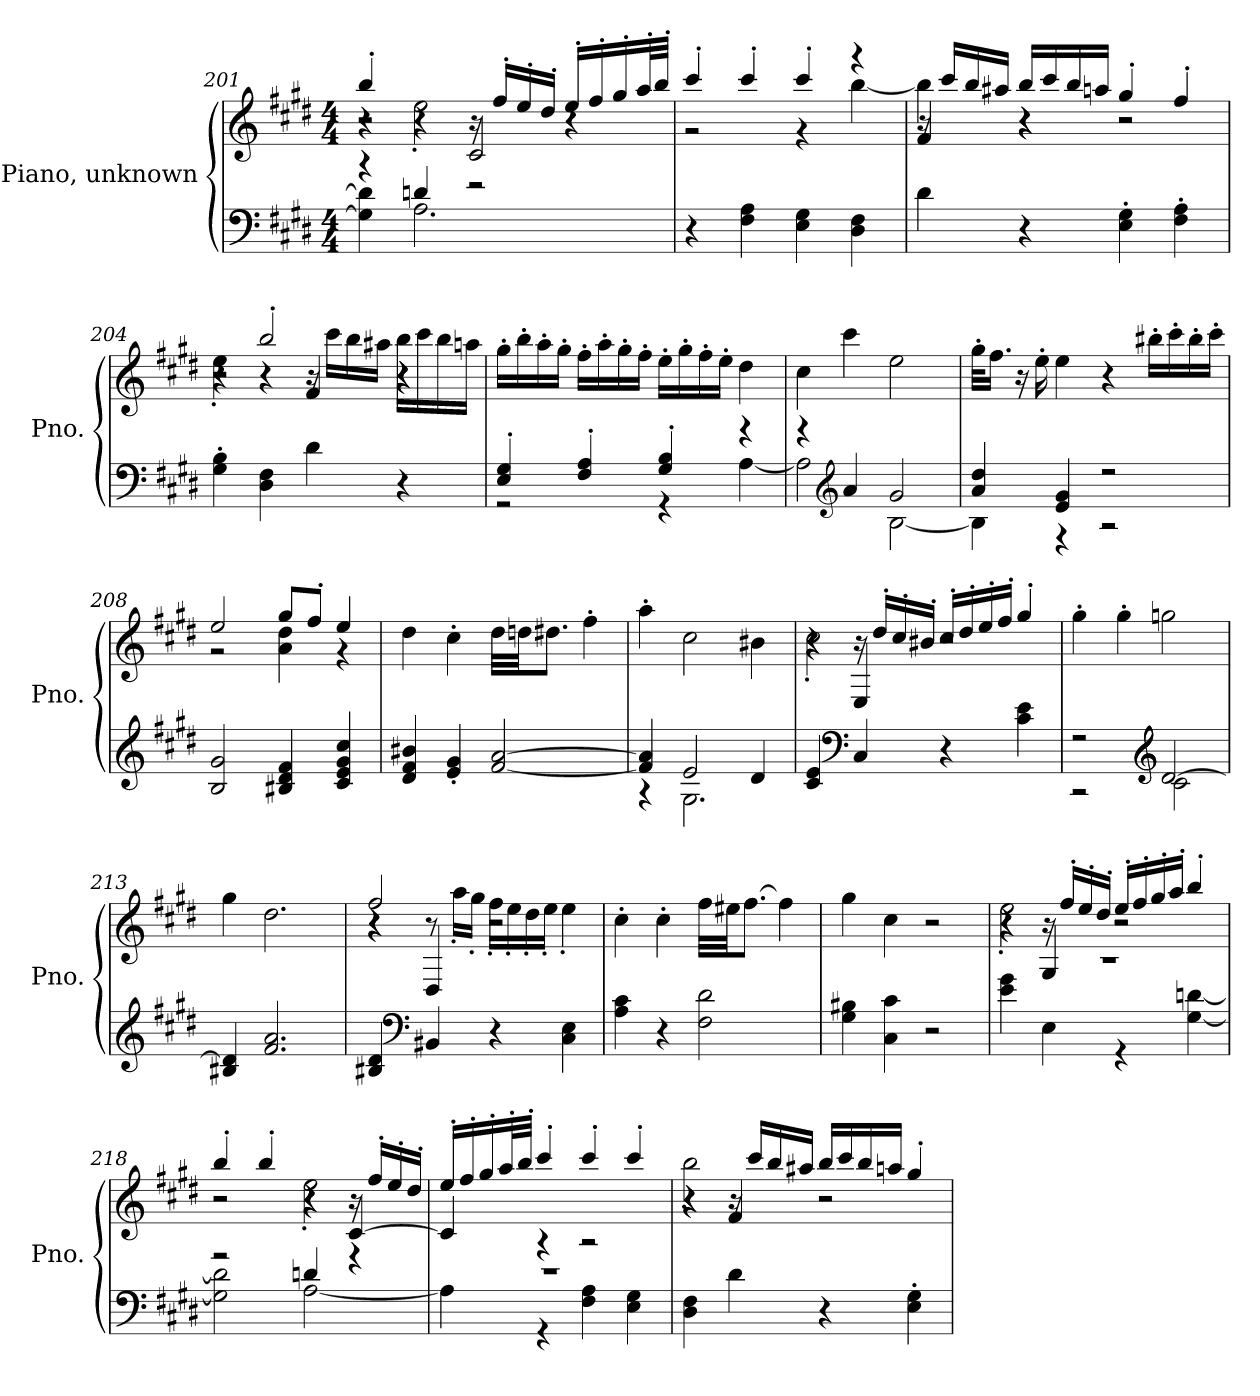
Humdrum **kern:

**kern	**kern
*part1	*part1
*staff2	*staff1
*I"Piano, unknown	*
*I'Pno.	*
!!LO:LB:g=z
*clefF4	*clefG2
*k[f#c#g#d#]	*k[f#c#g#d#]
*M4/4	*M4/4
=201	=201
*^	*^
*	*	*	*^
4r	4G#\] 4d\]	4bb'/	4r	2r
4dn/	2.A\	4r	2ee'\	.
2r	.	16r	.	2c#/
.	.	16ff#'/LL	.	.
.	.	16ee'/	.	.
.	.	16dd#'/JJ	.	.
.	.	16ee'/LL	4r	.
.	.	16ff#'/	.	.
.	.	16gg#'/	.	.
.	.	32aa'/L	.	.
.	.	32bb'/JJJ	.	.
*v	*v	*	*	*
*	*	*v	*v
=202	=202	=202
4r	4ccc#'/	2r
4F#\ 4A\	4ccc#'/	.
4E\ 4G#\	4ccc#'/	4r
4D#\ 4F#\	4r	[4bb\
=203	=203	=203
*	*	*^
4d#\	16r	4bb\]	4f#/
.	16ccc#/LL	.	.
.	16bb/	.	.
.	16aa#X/JJ	.	.
4r	16bb/LL	4r	4r
.	16ccc#/	.	.
.	16bb/	.	.
.	16aan/JJ	.	.
4E\' 4G#\'	4gg#'/	2r	2r
4F#\' 4A\'	4ff#'/	.	.
!!LO:LB:g=z	!!	!!
=204	=204	=204	=204
4G#\' 4B\'	4r	4ee'\	2r
4D#\ 4F#\	2bb'/	4r	.
4d#\	.	16r	4f#/
.	.	16ccc#\LL	.
.	.	16bb\	.
.	.	16aa#X\JJ	.
4r	4r	16bb\LL	4r
.	.	16ccc#\	.
.	.	16bb\	.
.	.	16aan\JJ	.
*	*v	*v	*v
=205	=205
*^	*
4E/' 4G#/'	2r	16gg#'\LL
.	.	16bb'\
.	.	16aa'\
.	.	16gg#'\JJ
4F#/' 4A/'	.	16ff#'\LL
.	.	16aa'\
.	.	16gg#'\
.	.	16ff#'\JJ
4G#/' 4B/'	4r	16ee'\LL
.	.	16gg#'\
.	.	16ff#'\
.	.	16ee'\JJ
4r	[4A\	4dd#\
=206	=206	=206
4r	2A\]	4cc#\
*clefG2	*	*
4a/	.	4ccc#\
2g#/	[2B\	2ee\
!!LO:LB:g=z
=207	=207	=207
4a/ 4dd#/	4B\]	32gg#'\KLL
.	.	16.ff#\JJ
.	.	16r
.	.	16ee'\
4e/ 4g#/	4r	4ee\
2r	2r	4r
.	.	16bb#X'\LL
.	.	16ccc#'\
.	.	16bb#'\
.	.	16ccc#'\JJ
*v	*v	*
=208	=208
*	*^
2B/ 2g#/	2ee/	2r
4B#X/ 4d#/ 4f#/	8gg#/L	4a\ 4dd#\
.	8ff#'/J	.
4c#/ 4e/ 4g#/ 4cc#/	4ee/	4r
*	*v	*v
=209	=209
4d#/ 4f#/ 4b#X/	4dd#\
4e/' 4g#/'	4cc#'\
[2f#/ [2a/	32dd#\LLL
.	32ddn\JJ
.	8.dd#X\J
.	4ff#'\
=210	=210
*^	*
4f#/] 4a/]	4r	4aa'\
2e/	2.G#\	2cc#\
4d#/	.	4b#X\
*v	*v	*
!!LO:PB:g=z
=211	=211
*	*^
*	*	*^
4c#/ 4e/	4r	2cc#'\	4r
*clefF4	*	*	*
4C#/	16r	.	4E/
.	16dd#'/LL	.	.
.	16cc#'/	.	.
.	16b#X'/JJ	.	.
4r	16cc#'/LL	2r	2r
.	16dd#'/	.	.
.	16ee'/	.	.
.	16ff#'/JJ	.	.
4c#\ 4e\	4gg#'/	.	.
*	*v	*v	*v
=212	=212
*^	*
2r	2r	4gg#'\
.	.	4gg#'\
*clefG2	*	*
[2d#/	2c#\	2ggn\
*v	*v	*
=213	=213
4B#X/ 4d#/]	4gg#\
2.f#/ 2.a/	2.dd#\
=214	=214
*	*^
*	*	*^
4B#X/ 4d#/	2ff#/	4r	4r
*clefF4	*	*	*
4BB#X/	.	8r	4D#/
.	.	16aa'\LL	.
.	.	16gg#'\JJ	.
4r	2r	16ff#'\LL	2r
.	.	16ee'\	.
.	.	16dd#'\	.
.	.	16ee'\JJ	.
4C#\ 4E\	.	4ee'\	.
*	*v	*v	*v
=215	=215
4A\ 4c#\	4cc#'\
4r	4cc#'\
2F#\ 2d#\	32ff#\LLL
.	32ee#X\JJ
.	[8.ff#\J
.	4ff#\]
!!LO:LB:g=z
=216	=216
4G#\ 4B#X\	4gg#\
4C#\ 4c#\	4cc#\
2r	2r
=217	=217
*^	*^
*	*	*	*^
1r	4e\ 4g#\	4r	2ee'\	4r
.	4E\	16r	.	4G#/
.	.	16ff#'/LL	.	.
.	.	16ee'/	.	.
.	.	16dd#'/JJ	.	.
.	4r	16ee'/LL	2r	2r
.	.	16ff#'/	.	.
.	.	16gg#'/	.	.
.	.	16aa'/JJ	.	.
.	[4G#\ [4dn\	4bb'/	.	.
=218	=218	=218	=218	=218
2r	2G#\] 2d\]	4bb'/	2r	2r
.	.	4bb'/	.	.
4dn/	[2A\	4r	2ee'\	4r
4r	.	16r	.	[4c#/
.	.	16ff#'/LL	.	.
.	.	16ee'/	.	.
.	.	16dd#'/JJ	.	.
*	*	*	*v	*v
=219	=219	=219	=219
1r	4A\]	16ee'/LL	4c#/]
.	.	16ff#'/	.
.	.	16gg#'/	.
.	.	32aa'/L	.
.	.	32bb'/JJJ	.
.	4r	4ccc#'/	4r
.	4F#\ 4A\	4ccc#'/	2r
.	4E\ 4G#\	4ccc#'/	.
*v	*v	*	*
!!LO:LB:g=z
=220	=220	=220
*	*	*^
4D#\ 4F#\	4r	2bb'\	4r
4d#\	16r	.	4f#/
.	16ccc#/LL	.	.
.	16bb/	.	.
.	16aa#X/JJ	.	.
4r	16bb/LL	2r	2r
.	16ccc#/	.	.
.	16bb/	.	.
.	16aan/JJ	.	.
4E\' 4G#\'	4gg#'/	.	.
*	*v	*v	*v
=	=
*-	*-
